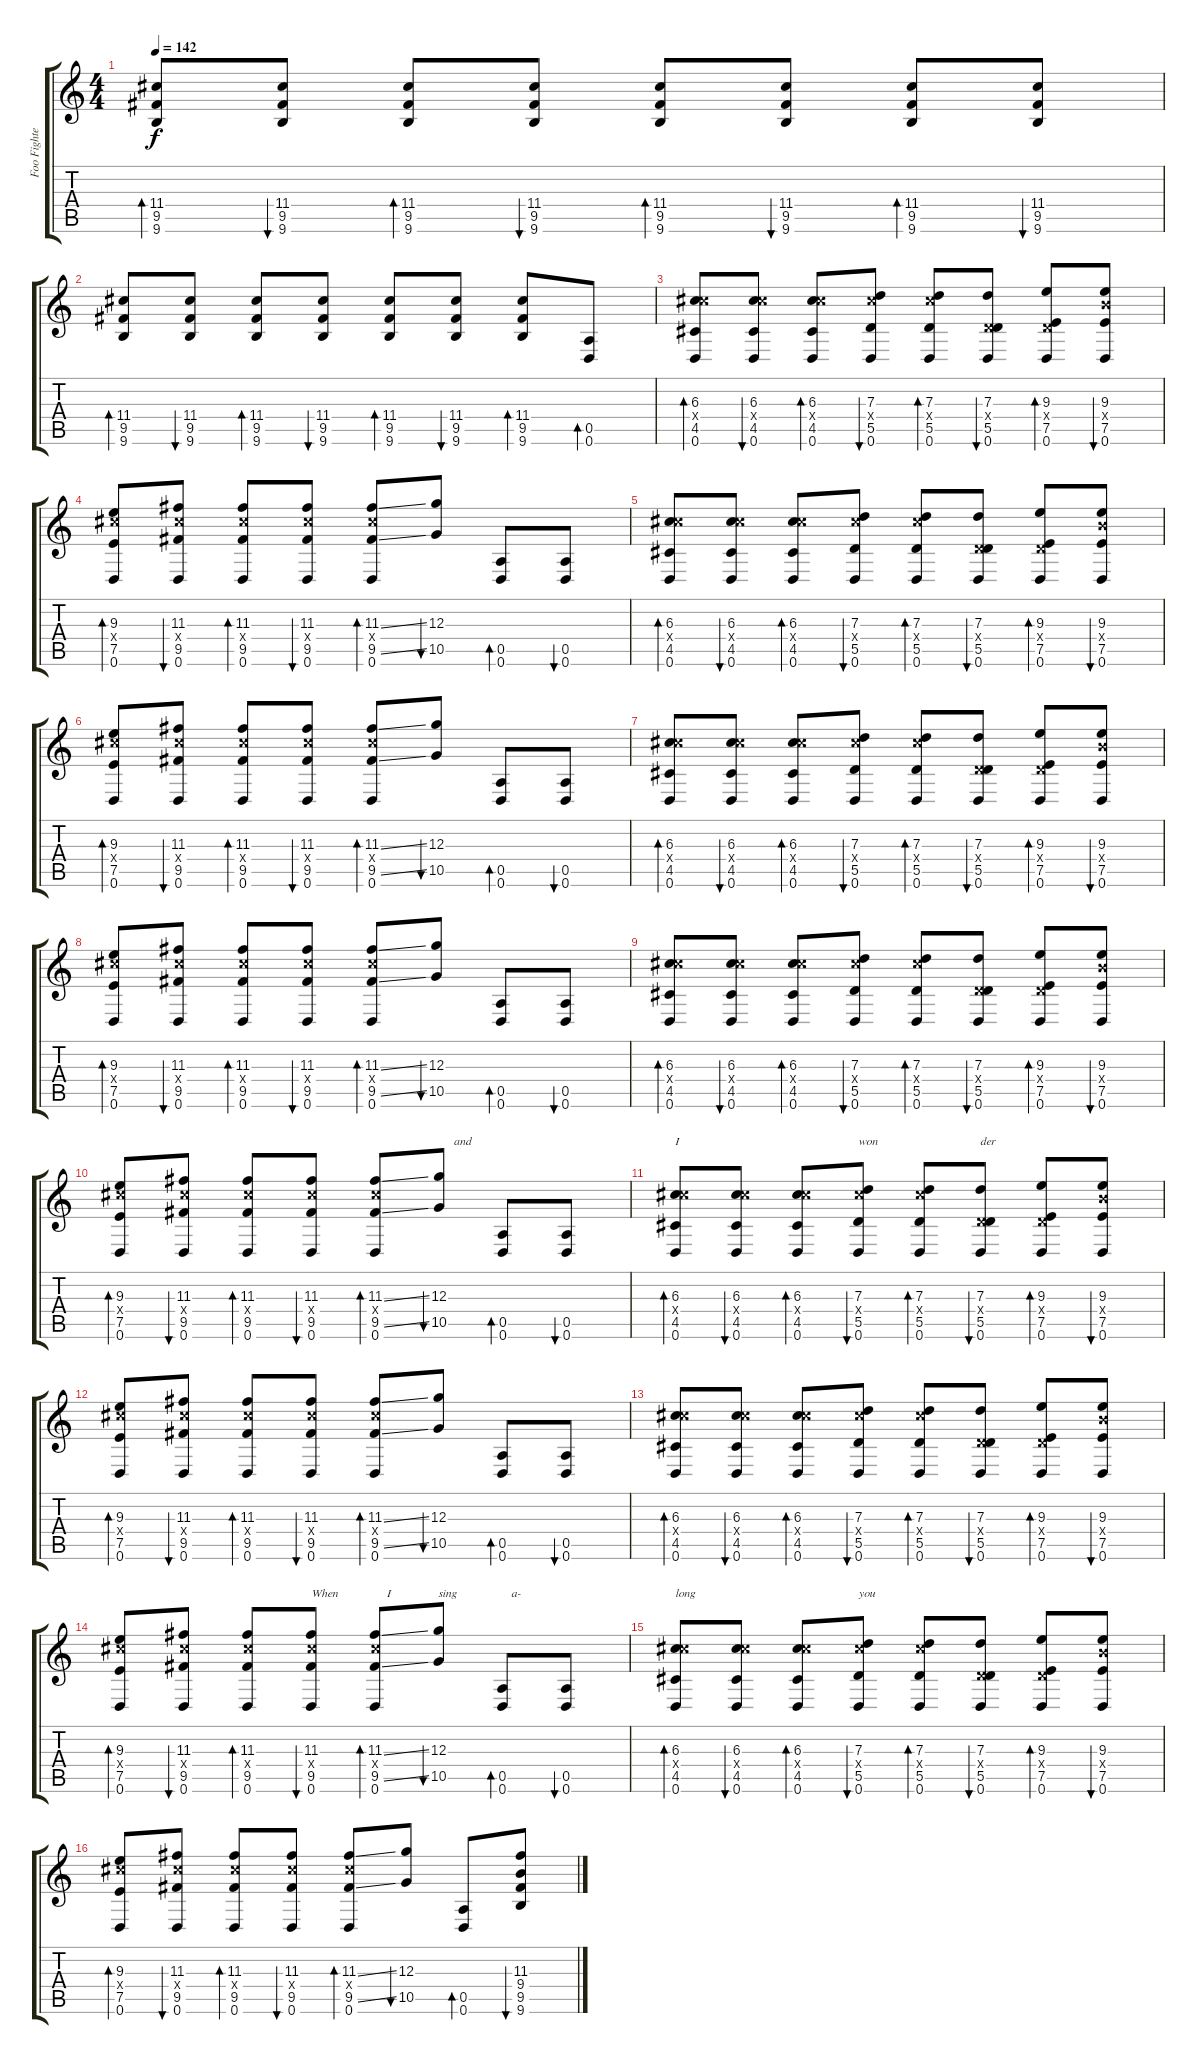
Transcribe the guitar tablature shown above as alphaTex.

\track ("Foo Fighters" "Foo Fighte") {instrument acousticguitarsteel}
\staff {score tabs}
\tuning (E4 B3 G3 D3 A2 D2) {hide}
\ts (4 4)
\tempo 142
\clef g2
\ks c
(11.4 9.5 9.6).8{bd 60 dy f} (11.4 9.5 9.6).8{bu 60} (11.4 9.5 9.6).8{bd 60} (11.4 9.5 9.6).8{bu 60} (11.4 9.5 9.6).8{bd 60} (11.4 9.5 9.6).8{bu 60} (11.4 9.5 9.6).8{bd 60} (11.4 9.5 9.6).8{bu 60} |
(11.4 9.5 9.6).8{bd 60} (11.4 9.5 9.6).8{bu 60} (11.4 9.5 9.6).8{bd 60} (11.4 9.5 9.6).8{bu 60} (11.4 9.5 9.6).8{bd 60} (11.4 9.5 9.6).8{bu 60} (11.4 9.5 9.6).8{bd 60} (0.5 0.6).8{bd 60} |
(6.3 11.4{x} 4.5 0.6).8{bd 60} (6.3 11.4{x} 4.5 0.6).8{bu 60} (6.3 11.4{x} 4.5 0.6).8{bd 60} (7.3 11.4{x} 5.5 0.6).8{bu 60} (7.3 11.4{x} 5.5 0.6).8{bd 60} (7.3 0.4{x} 5.5 0.6).8{bu 60} (9.3 0.4{x} 7.5 0.6).8{bd 60} (9.3 9.4{x} 7.5 0.6).8{bu 60} |
(9.3 11.4{x} 7.5 0.6).8{bd 60} (11.3 11.4{x} 9.5 0.6).8{bu 60} (11.3 11.4{x} 9.5 0.6).8{bd 60} (11.3 11.4{x} 9.5 0.6).8{bu 60} (11.3{ss} 11.4{x} 9.5{ss} 0.6).8{bd 60} (12.3 10.5).8{bu 60} (0.5 0.6).8{bd 60} (0.5 0.6).8{bu 60} |
(6.3 11.4{x} 4.5 0.6).8{bd 60} (6.3 11.4{x} 4.5 0.6).8{bu 60} (6.3 11.4{x} 4.5 0.6).8{bd 60} (7.3 11.4{x} 5.5 0.6).8{bu 60} (7.3 11.4{x} 5.5 0.6).8{bd 60} (7.3 0.4{x} 5.5 0.6).8{bu 60} (9.3 0.4{x} 7.5 0.6).8{bd 60} (9.3 9.4{x} 7.5 0.6).8{bu 60} |
(9.3 11.4{x} 7.5 0.6).8{bd 60} (11.3 11.4{x} 9.5 0.6).8{bu 60} (11.3 11.4{x} 9.5 0.6).8{bd 60} (11.3 11.4{x} 9.5 0.6).8{bu 60} (11.3{ss} 11.4{x} 9.5{ss} 0.6).8{bd 60} (12.3 10.5).8{bu 60} (0.5 0.6).8{bd 60} (0.5 0.6).8{bu 60} |
(6.3 11.4{x} 4.5 0.6).8{bd 60} (6.3 11.4{x} 4.5 0.6).8{bu 60} (6.3 11.4{x} 4.5 0.6).8{bd 60} (7.3 11.4{x} 5.5 0.6).8{bu 60} (7.3 11.4{x} 5.5 0.6).8{bd 60} (7.3 0.4{x} 5.5 0.6).8{bu 60} (9.3 0.4{x} 7.5 0.6).8{bd 60} (9.3 9.4{x} 7.5 0.6).8{bu 60} |
(9.3 11.4{x} 7.5 0.6).8{bd 60} (11.3 11.4{x} 9.5 0.6).8{bu 60} (11.3 11.4{x} 9.5 0.6).8{bd 60} (11.3 11.4{x} 9.5 0.6).8{bu 60} (11.3{ss} 11.4{x} 9.5{ss} 0.6).8{bd 60} (12.3 10.5).8{bu 60} (0.5 0.6).8{bd 60} (0.5 0.6).8{bu 60} |
(6.3 11.4{x} 4.5 0.6).8{bd 60} (6.3 11.4{x} 4.5 0.6).8{bu 60} (6.3 11.4{x} 4.5 0.6).8{bd 60} (7.3 11.4{x} 5.5 0.6).8{bu 60} (7.3 11.4{x} 5.5 0.6).8{bd 60} (7.3 0.4{x} 5.5 0.6).8{bu 60} (9.3 0.4{x} 7.5 0.6).8{bd 60} (9.3 9.4{x} 7.5 0.6).8{bu 60} |
(9.3 11.4{x} 7.5 0.6).8{bd 60} (11.3 11.4{x} 9.5 0.6).8{bu 60} (11.3 11.4{x} 9.5 0.6).8{bd 60} (11.3 11.4{x} 9.5 0.6).8{bu 60} (11.3{ss} 11.4{x} 9.5{ss} 0.6).8{bd 60} (12.3 10.5).8{bu 60 txt "     and"} (0.5 0.6).8{bd 60} (0.5 0.6).8{bu 60} |
(6.3 11.4{x} 4.5 0.6).8{bd 60 txt "I"} (6.3 11.4{x} 4.5 0.6).8{bu 60} (6.3 11.4{x} 4.5 0.6).8{bd 60} (7.3 11.4{x} 5.5 0.6).8{bu 60 txt "won"} (7.3 11.4{x} 5.5 0.6).8{bd 60} (7.3 0.4{x} 5.5 0.6).8{bu 60 txt "der"} (9.3 0.4{x} 7.5 0.6).8{bd 60} (9.3 9.4{x} 7.5 0.6).8{bu 60} |
(9.3 11.4{x} 7.5 0.6).8{bd 60} (11.3 11.4{x} 9.5 0.6).8{bu 60} (11.3 11.4{x} 9.5 0.6).8{bd 60} (11.3 11.4{x} 9.5 0.6).8{bu 60} (11.3{ss} 11.4{x} 9.5{ss} 0.6).8{bd 60} (12.3 10.5).8{bu 60} (0.5 0.6).8{bd 60} (0.5 0.6).8{bu 60} |
(6.3 11.4{x} 4.5 0.6).8{bd 60} (6.3 11.4{x} 4.5 0.6).8{bu 60} (6.3 11.4{x} 4.5 0.6).8{bd 60} (7.3 11.4{x} 5.5 0.6).8{bu 60} (7.3 11.4{x} 5.5 0.6).8{bd 60} (7.3 0.4{x} 5.5 0.6).8{bu 60} (9.3 0.4{x} 7.5 0.6).8{bd 60} (9.3 9.4{x} 7.5 0.6).8{bu 60} |
(9.3 11.4{x} 7.5 0.6).8{bd 60} (11.3 11.4{x} 9.5 0.6).8{bu 60} (11.3 11.4{x} 9.5 0.6).8{bd 60} (11.3 11.4{x} 9.5 0.6).8{bu 60 txt "When"} (11.3{ss} 11.4{x} 9.5{ss} 0.6).8{bd 60 txt "    I"} (12.3 10.5).8{bu 60 txt "sing"} (0.5 0.6).8{bd 60 txt "   a-"} (0.5 0.6).8{bu 60} |
(6.3 11.4{x} 4.5 0.6).8{bd 60 txt "long"} (6.3 11.4{x} 4.5 0.6).8{bu 60} (6.3 11.4{x} 4.5 0.6).8{bd 60} (7.3 11.4{x} 5.5 0.6).8{bu 60 txt "you"} (7.3 11.4{x} 5.5 0.6).8{bd 60} (7.3 0.4{x} 5.5 0.6).8{bu 60} (9.3 0.4{x} 7.5 0.6).8{bd 60} (9.3 9.4{x} 7.5 0.6).8{bu 60} |
(9.3 11.4{x} 7.5 0.6).8{bd 60} (11.3 11.4{x} 9.5 0.6).8{bu 60} (11.3 11.4{x} 9.5 0.6).8{bd 60} (11.3 11.4{x} 9.5 0.6).8{bu 60} (11.3{ss} 11.4{x} 9.5{ss} 0.6).8{bd 60} (12.3 10.5).8{bu 60} (0.5 0.6).8{bd 60} (11.3 9.4 9.5 9.6).8{bu 60}
